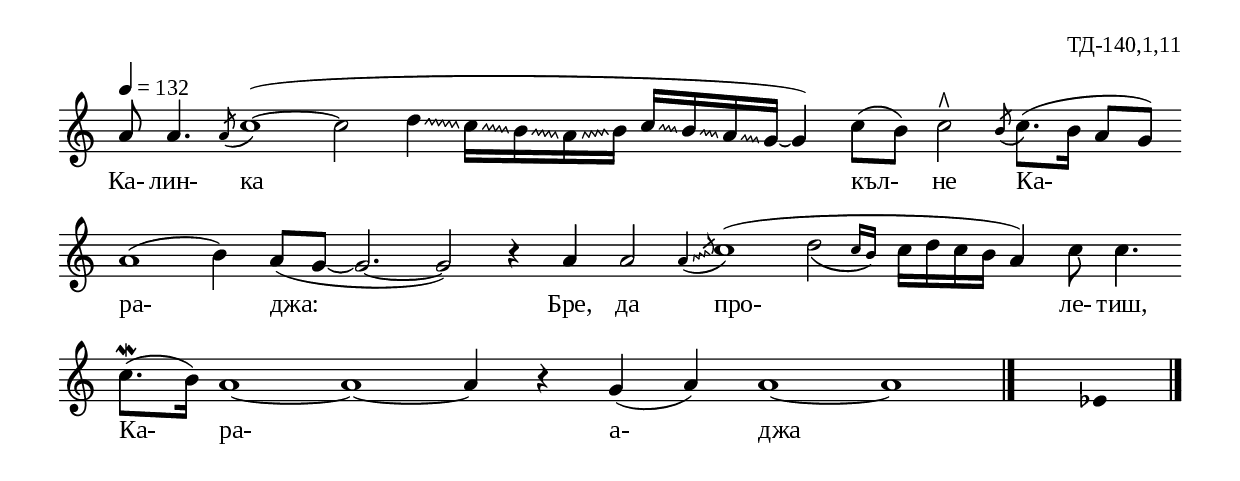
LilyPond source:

%{
td_140_1_11
%}

\include "td-preamble.ly"

\score {
\relative c'' {
\tempo 4 = 132
\cadenzaOn
\phrasingSlurDown
\override Glissando #'style = #'zigzag
a8 a4. \acciaccatura a8 c1(~ c2 d4\glissando 
\noteFi c16[\glissando \noteFi b\glissando \noteFi a\glissando b]
\noteF c[\glissando \noteF b\glissando \noteF a\glissando g]~ g4) c8[( b]) c2^\rtoe 
\acciaccatura b8 c8.[( b16] a8[ g]) 
\bar ""
a1( b4) a8[( g]~ g2.~ g2) r4 a4 a2 \noteF \acciaccatura a8\glissando c1( \afterGrace d2\( { c16[ b]\) }
c16[ d c b] a4) c8 c4.
\bar ""
c8.[(\mordent b16]) a1~ a~ a4 r g( a) a1~ a
 \bar "|." 
s4 \fixB ees
  \bar "|." 
}
\addlyrics { Ка- лин-  ка къл- не Ка- ра- джа: Бре, да про- ле- тиш, Ка- ра- а- джа }
%
\layout {
   \context { 
	    \Staff \remove "Time_signature_engraver" } 
  indent = #0
  line-width = 190\mm
  ragged-right=##f
}
%
\midi { 
	\context {
		\Score tempoWholesPerMinute = #(ly:make-moment 132 4)
		}
	}
}
%
\header{
  opus = "ТД-140,1,11"
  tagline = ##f
}


